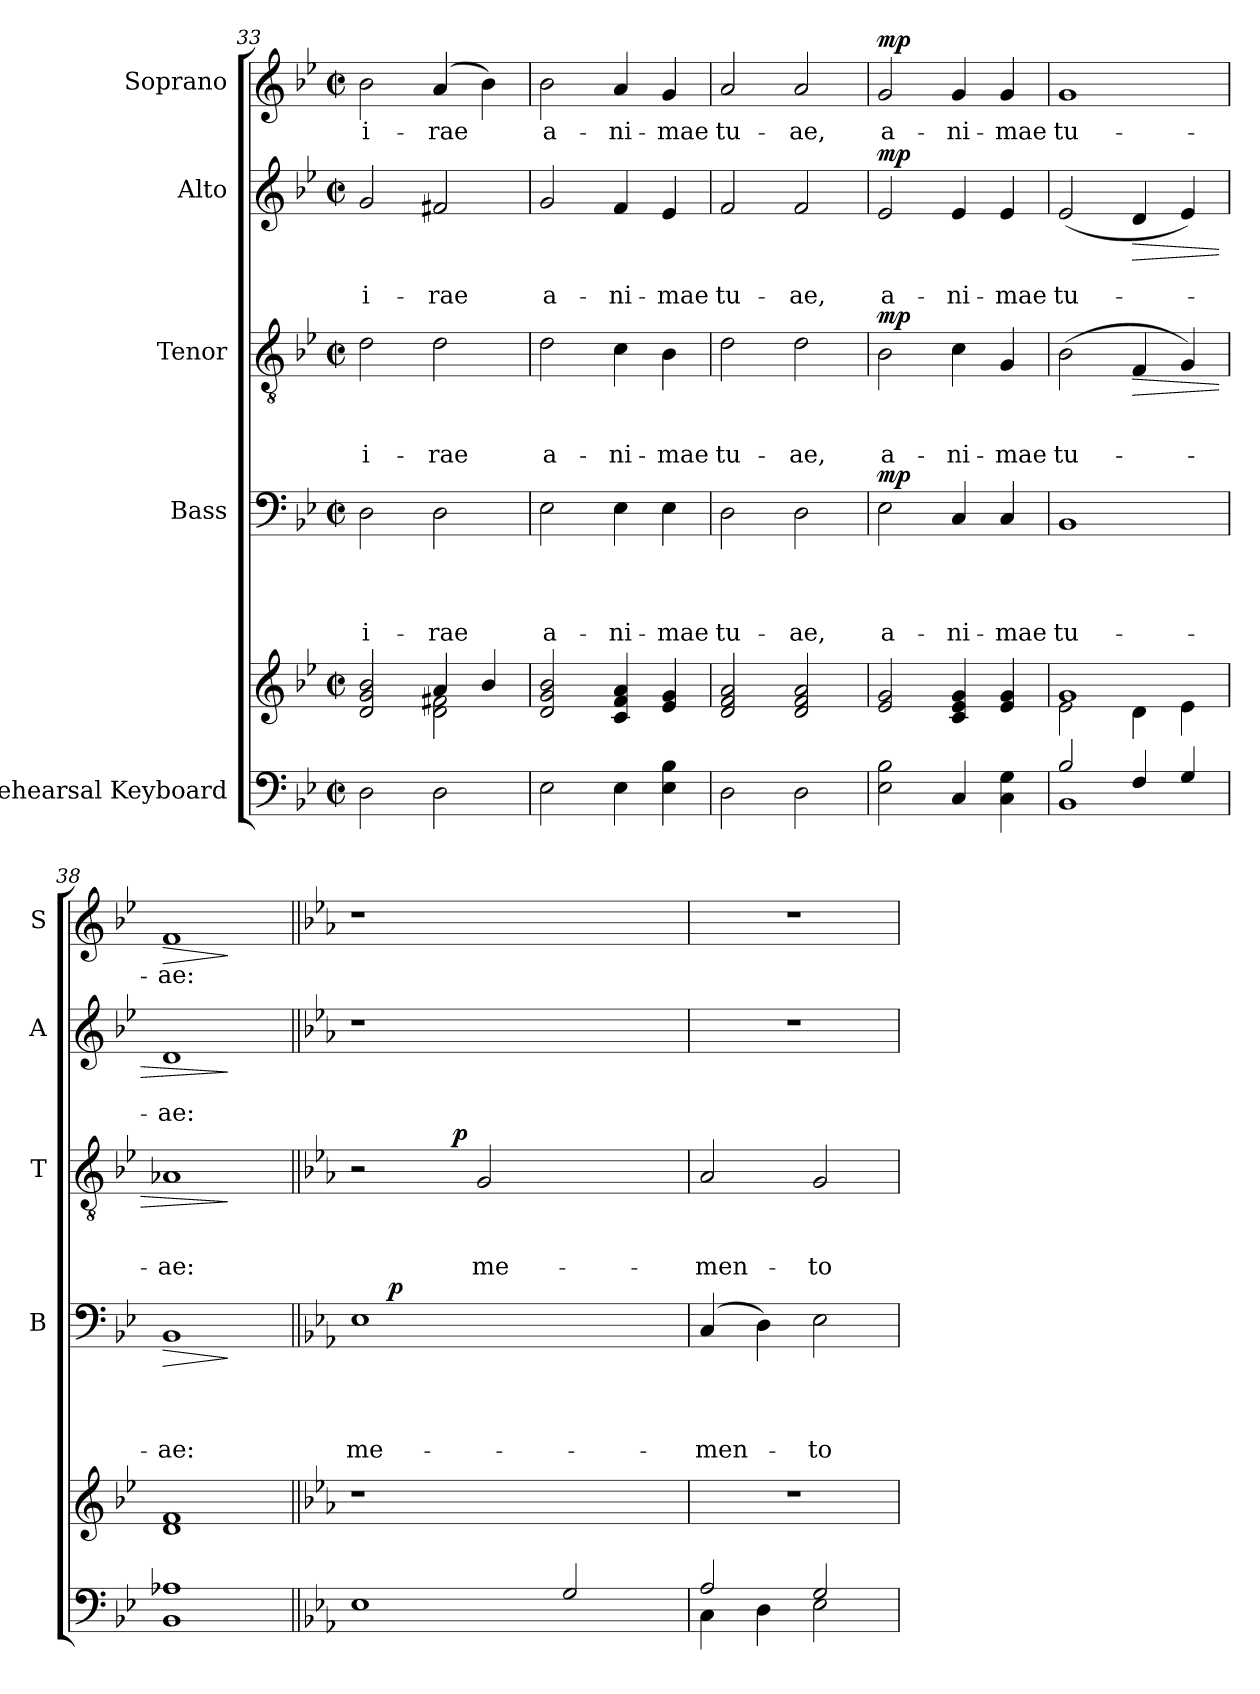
**kern	**kern	**kern	**text	**text	**text	**text	**dynam	**kern	**text	**text	**text	**dynam	**kern	**text	**text	**dynam	**kern	**text	**dynam
*part5	*part5	*part4	*part4	*part4	*part4	*part4	*part4	*part3	*part3	*part3	*part3	*part3	*part2	*part2	*part2	*part2	*part1	*part1	*part1
*staff6	*staff5	*staff4	*staff4	*staff4	*staff4	*staff4	*staff4	*staff3	*staff3	*staff3	*staff3	*staff3	*staff2	*staff2	*staff2	*staff2	*staff1	*staff1	*staff1
*I"Rehearsal Keyboard	*	*I"Bass	*	*	*	*	*	*I"Tenor	*	*	*	*	*I"Alto	*	*	*	*I"Soprano	*	*
*	*	*I'B	*	*	*	*	*	*I'T	*	*	*	*	*I'A	*	*	*	*I'S	*	*
*clefF4	*clefG2	*clefF4	*	*	*	*	*	*clefGv2	*	*	*	*	*clefG2	*	*	*	*clefG2	*	*
*k[b-e-]	*k[b-e-]	*k[b-e-]	*	*	*	*	*	*k[b-e-]	*	*	*	*	*k[b-e-]	*	*	*	*k[b-e-]	*	*
*B-:	*B-:	*B-:	*	*	*	*	*	*B-:	*	*	*	*	*B-:	*	*	*	*B-:	*	*
*M2/2	*M2/2	*M2/2	*	*	*	*	*	*M2/2	*	*	*	*	*M2/2	*	*	*	*M2/2	*	*
*met(c|)	*met(c|)	*met(c|)	*	*	*	*	*	*met(c|)	*	*	*	*	*met(c|)	*	*	*	*met(c|)	*	*
=33	=33	=33	=33	=33	=33	=33	=33	=33	=33	=33	=33	=33	=33	=33	=33	=33	=33	=33	=33
*	*^	*	*	*	*	*	*	*	*	*	*	*	*	*	*	*	*	*	*
!	!	!	!	!	!	!	!LO:LY:b	!	!	!	!	!LO:LY:b	!	!	!	!LO:LY:b	!	!	!LO:LY:b	!
2D\	2d/ 2g/ 2b-/	2ryy	2D\	.	.	.	i-	.	2d\	.	.	i-	.	2g/	.	i-	.	2b-\	i-	.
!	!	!	!	!	!	!	!LO:LY:b	!	!	!	!	!LO:LY:b	!	!	!	!LO:LY:b	!	!	!LO:LY:b	!
2D\	4a/	2d\ 2f#X\	2D\	.	.	.	-rae	.	2d\	.	.	-rae	.	2f#X/	.	-rae	.	(4a/	-rae	.
.	4b-/	.	.	.	.	.	.	.	.	.	.	.	.	.	.	.	.	4b-\)	.	.
*	*v	*v	*	*	*	*	*	*	*	*	*	*	*	*	*	*	*	*	*	*
=34	=34	=34	=34	=34	=34	=34	=34	=34	=34	=34	=34	=34	=34	=34	=34	=34	=34	=34	=34
!	!	!	!	!	!	!LO:LY:b	!	!	!	!	!LO:LY:b	!	!	!	!LO:LY:b	!	!	!LO:LY:b	!
2E-\	2d/ 2g/ 2b-/	2E-\	.	.	.	a-	.	2d\	.	.	a-	.	2g/	.	a-	.	2b-\	a-	.
!	!	!	!	!	!	!LO:LY:b	!	!	!	!	!LO:LY:b	!	!	!	!LO:LY:b	!	!	!LO:LY:b	!
4E-\	4c/ 4f/ 4a/	4E-\	.	.	.	-ni-	.	4c\	.	.	-ni-	.	4f/	.	-ni-	.	4a/	-ni-	.
!	!	!	!	!	!	!LO:LY:b	!	!	!	!	!LO:LY:b	!	!	!	!LO:LY:b	!	!	!LO:LY:b	!
4E-\ 4B-\	4e-/ 4g/	4E-\	.	.	.	-mae	.	4B-\	.	.	-mae	.	4e-/	.	-mae	.	4g/	-mae	.
=35	=35	=35	=35	=35	=35	=35	=35	=35	=35	=35	=35	=35	=35	=35	=35	=35	=35	=35	=35
!	!	!	!	!	!	!LO:LY:b	!	!	!	!	!LO:LY:b	!	!	!	!LO:LY:b	!	!	!LO:LY:b	!
2D\	2d/ 2f/ 2a/	2D\	.	.	.	tu-	.	2d\	.	.	tu-	.	2f/	.	tu-	.	2a/	tu-	.
!	!	!	!	!	!	!LO:LY:b	!	!	!	!	!LO:LY:b	!	!	!	!LO:LY:b	!	!	!LO:LY:b	!
2D\	2d/ 2f/ 2a/	2D\	.	.	.	-ae,	.	2d\	.	.	-ae,	.	2f/	.	-ae,	.	2a/	-ae,	.
=36	=36	=36	=36	=36	=36	=36	=36	=36	=36	=36	=36	=36	=36	=36	=36	=36	=36	=36	=36
!	!	!	!	!	!	!LO:LY:b	!LO:DY:a	!	!	!	!LO:LY:b	!LO:DY:a	!	!	!LO:LY:b	!LO:DY:a	!	!LO:LY:b	!LO:DY:a
2E-\ 2B-\	2e-/ 2g/	2E-\	.	.	.	a-	mp	2B-\	.	.	a-	mp	2e-/	.	a-	mp	2g/	a-	mp
!	!	!	!	!	!	!LO:LY:b	!	!	!	!	!LO:LY:b	!	!	!	!LO:LY:b	!	!	!LO:LY:b	!
4C/	4c/ 4e-/ 4g/	4C/	.	.	.	-ni-	.	4c\	.	.	-ni-	.	4e-/	.	-ni-	.	4g/	-ni-	.
!	!	!	!	!	!	!LO:LY:b	!	!	!	!	!LO:LY:b	!	!	!	!LO:LY:b	!	!	!LO:LY:b	!
4C\ 4G\	4e-/ 4g/	4C/	.	.	.	-mae	.	4G/	.	.	-mae	.	4e-/	.	-mae	.	4g/	-mae	.
!!LO:LB:g=z
=37	=37	=37	=37	=37	=37	=37	=37	=37	=37	=37	=37	=37	=37	=37	=37	=37	=37	=37	=37
*^	*^	*	*	*	*	*	*	*	*	*	*	*	*	*	*	*	*	*	*
!	!	!	!	!	!	!	!	!LO:LY:b	!	!	!	!	!LO:LY:b	!	!	!	!LO:LY:b	!	!	!LO:LY:b	!
2B-/	1BB-	1g	2e-\	1BB-	.	.	.	tu-	.	(>2B-\	.	.	tu-	.	(<2e-/	.	tu-	.	1g	tu-	.
!	!	!	!	!	!	!	!	!	!	!	!	!	!	!LO:HP:b	!	!	!	!LO:HP:b	!	!	!
4F/	.	.	4d\	.	.	.	.	.	.	4F/	.	.	.	>	4d/	.	.	>	.	.	.
4G/	.	.	4e-\	.	.	.	.	.	.	4G/)	.	.	.	.	4e-/)	.	.	.	.	.	.
*v	*v	*	*	*	*	*	*	*	*	*	*	*	*	*	*	*	*	*	*	*	*
=38	=38	=38	=38	=38	=38	=38	=38	=38	=38	=38	=38	=38	=38	=38	=38	=38	=38	=38	=38	=38
!	!	!	!	!	!	!	!LO:LY:b	!LO:HP:b	!	!	!	!LO:LY:b	!	!	!	!LO:LY:b	!	!	!LO:LY:b	!LO:HP:b
*	*v	*v	*	*	*	*	*	*	*	*	*	*	*	*	*	*	*	*	*	*
1BB- 1A-X	1d 1f	1BB-	.	.	.	-ae:	>	1A-X	.	.	-ae:	.	1d	.	-ae:	.	1f	-ae:	>
.	.	.	.	.	.	.	]	.	.	.	.	]	.	.	.	]	.	.	]
=39||	=39||	=39||	=39||	=39||	=39||	=39||	=39||	=39||	=39||	=39||	=39||	=39||	=39||	=39||	=39||	=39||	=39||	=39||	=39||
*k[b-e-a-]	*k[b-e-a-]	*k[b-e-a-]	*	*	*	*	*	*k[b-e-a-]	*	*	*	*	*k[b-e-a-]	*	*	*	*k[b-e-a-]	*	*
*E-:	*E-:	*E-:	*	*	*	*	*	*E-:	*	*	*	*	*E-:	*	*	*	*E-:	*	*
!	!	!	!	!	!	!LO:LY:b	!	!	!	!	!	!	!	!	!	!	!	!	!
*	*	*^	*	*	*	*	*	*^	*	*	*	*	*	*	*	*	*	*	*
1E-	1r	1E-	8ryy	.	.	.	me-	.	2r	4..ryy	.	.	.	.	1r	.	.	.	1r	.	.
!	!	!	!	!	!	!	!	!LO:DY:a	!	!	!	!	!	!	!	!	!	!	!	!	!
.	.	.	1ryy	.	.	.	.	p	.	.	.	.	.	.	.	.	.	.	.	.	.
!	!	!	!	!	!	!	!	!	!	!	!	!	!	!LO:DY:a	!	!	!	!	!	!	!
.	.	.	.	.	.	.	.	.	.	1ryy	.	.	.	p	.	.	.	.	.	.	.
!	!	!	!	!	!	!	!	!	!	!	!	!	!LO:LY:b	!	!	!	!	!	!	!	!
.	.	.	.	.	.	.	.	.	2G/	.	.	.	me-	.	.	.	.	.	.	.	.
2G/	2ryy	2ryy	.	.	.	.	.	.	2ryy	.	.	.	.	.	2ryy	.	.	.	2ryy	.	.
.	.	.	4.ryy	.	.	.	.	.	.	.	.	.	.	.	.	.	.	.	.	.	.
.	.	.	.	.	.	.	.	.	.	16ryy	.	.	.	.	.	.	.	.	.	.	.
=40	=40	=40	=40	=40	=40	=40	=40	=40	=40	=40	=40	=40	=40	=40	=40	=40	=40	=40	=40	=40	=40
*^	*	*	*	*	*	*	*	*	*	*	*	*	*	*	*	*	*	*	*	*	*
!	!	!	!	!	!	!	!	!LO:LY:b	!	!	!	!	!	!LO:LY:b	!	!	!	!	!	!	!	!
*	*	*	*v	*v	*	*	*	*	*	*	*	*	*	*	*	*	*	*	*	*	*	*
*	*	*	*	*	*	*	*	*	*v	*v	*	*	*	*	*	*	*	*	*	*	*
2A-/	4C\	1r	(4C/	.	.	.	-men-	.	2A-/	.	.	-men-	.	1r	.	.	.	1r	.	.
.	4D\	.	4D\)	.	.	.	.	.	.	.	.	.	.	.	.	.	.	.	.	.
!	!	!	!	!	!	!	!LO:LY:b	!	!	!	!	!LO:LY:b	!	!	!	!	!	!	!	!
2G/	2E-\	.	2E-\	.	.	.	-to	.	2G/	.	.	-to	.	.	.	.	.	.	.	.
*v	*v	*	*	*	*	*	*	*	*	*	*	*	*	*	*	*	*	*	*	*
=	=	=	=	=	=	=	=	=	=	=	=	=	=	=	=	=	=	=	=
*-	*-	*-	*-	*-	*-	*-	*-	*-	*-	*-	*-	*-	*-	*-	*-	*-	*-	*-	*-
